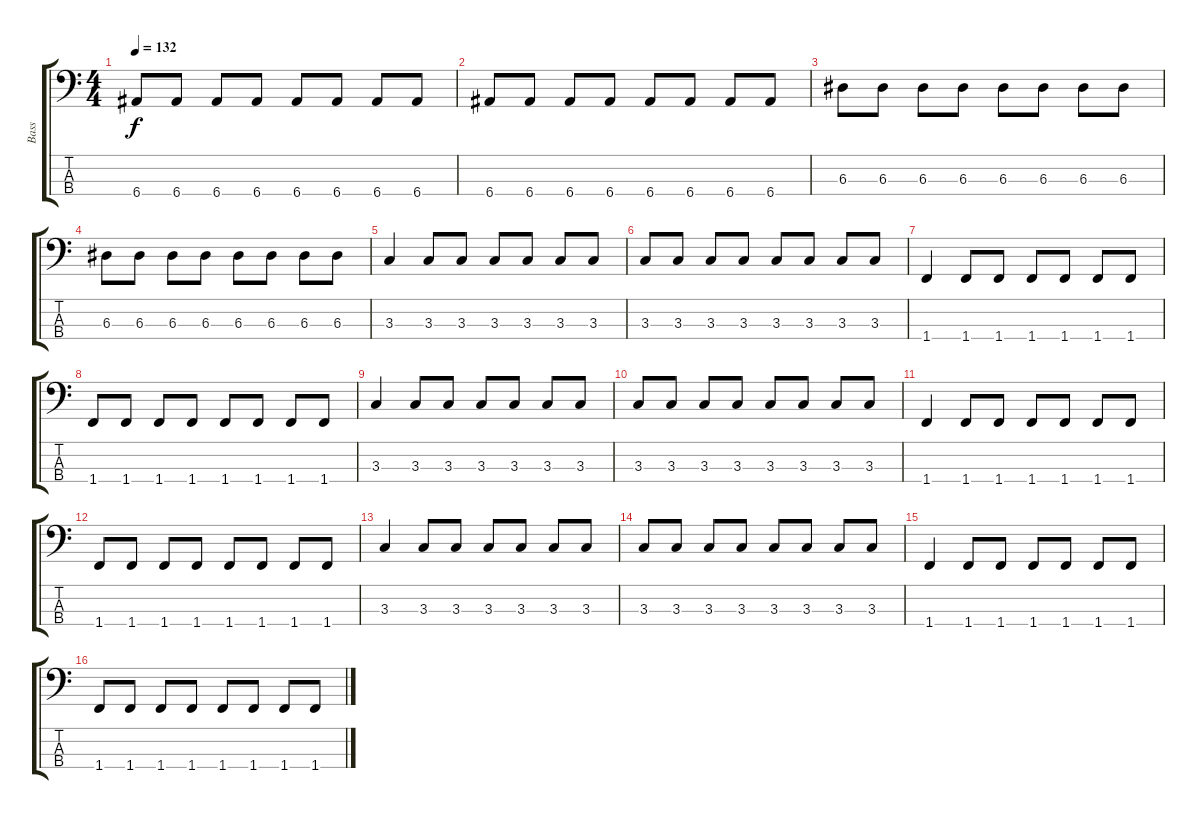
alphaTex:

\track ("Bass " "Bass ") {instrument electricbassfinger}
\staff {score tabs}
\tuning (G2 D2 A1 E1) {hide}
\ts (4 4)
\tempo 132
\clef f4
\ks c
6.4.8{dy f} 6.4.8 6.4.8 6.4.8 6.4.8 6.4.8 6.4.8 6.4.8 |
6.4.8 6.4.8 6.4.8 6.4.8 6.4.8 6.4.8 6.4.8 6.4.8 |
6.3.8 6.3.8 6.3.8 6.3.8 6.3.8 6.3.8 6.3.8 6.3.8 |
6.3.8 6.3.8 6.3.8 6.3.8 6.3.8 6.3.8 6.3.8 6.3.8 |
3.3.4 3.3.8 3.3.8 3.3.8 3.3.8 3.3.8 3.3.8 |
3.3.8 3.3.8 3.3.8 3.3.8 3.3.8 3.3.8 3.3.8 3.3.8 |
1.4.4 1.4.8 1.4.8 1.4.8 1.4.8 1.4.8 1.4.8 |
1.4.8 1.4.8 1.4.8 1.4.8 1.4.8 1.4.8 1.4.8 1.4.8 |
3.3.4 3.3.8 3.3.8 3.3.8 3.3.8 3.3.8 3.3.8 |
3.3.8 3.3.8 3.3.8 3.3.8 3.3.8 3.3.8 3.3.8 3.3.8 |
1.4.4 1.4.8 1.4.8 1.4.8 1.4.8 1.4.8 1.4.8 |
1.4.8 1.4.8 1.4.8 1.4.8 1.4.8 1.4.8 1.4.8 1.4.8 |
3.3.4 3.3.8 3.3.8 3.3.8 3.3.8 3.3.8 3.3.8 |
3.3.8 3.3.8 3.3.8 3.3.8 3.3.8 3.3.8 3.3.8 3.3.8 |
1.4.4 1.4.8 1.4.8 1.4.8 1.4.8 1.4.8 1.4.8 |
1.4.8 1.4.8 1.4.8 1.4.8 1.4.8 1.4.8 1.4.8 1.4.8
